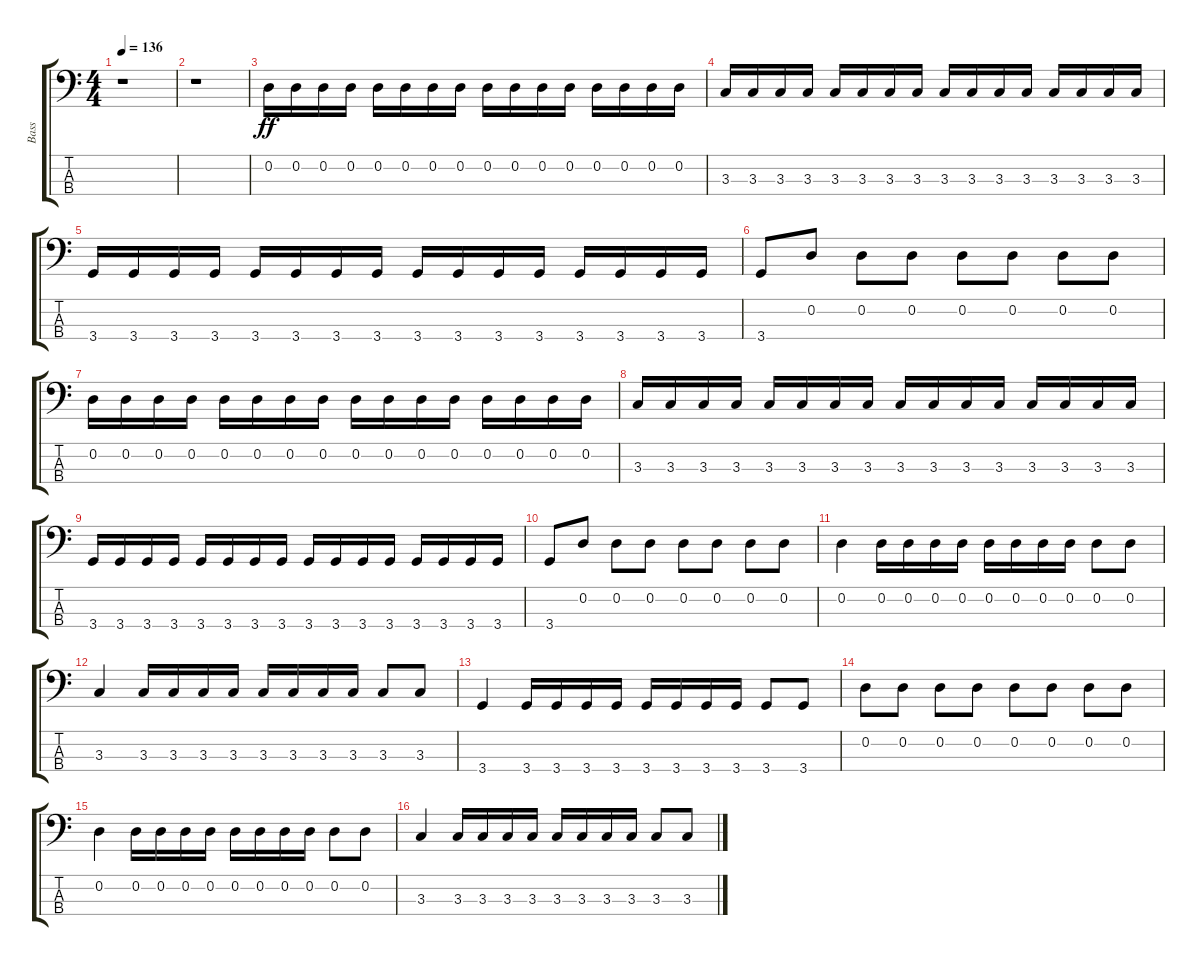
\track ("Bass" "Bass") {instrument electricbassfinger}
\staff {score tabs}
\tuning (G2 D2 A1 E1) {hide}
\ts (4 4)
\tempo 136
\clef f4
\ks c
r.1{dy ff instrument electricbassfinger} |
r.1 |
0.2.16 0.2.16 0.2.16 0.2.16 0.2.16 0.2.16 0.2.16 0.2.16 0.2.16 0.2.16 0.2.16 0.2.16 0.2.16 0.2.16 0.2.16 0.2.16 |
3.3.16 3.3.16 3.3.16 3.3.16 3.3.16 3.3.16 3.3.16 3.3.16 3.3.16 3.3.16 3.3.16 3.3.16 3.3.16 3.3.16 3.3.16 3.3.16 |
3.4.16 3.4.16 3.4.16 3.4.16 3.4.16 3.4.16 3.4.16 3.4.16 3.4.16 3.4.16 3.4.16 3.4.16 3.4.16 3.4.16 3.4.16 3.4.16 |
3.4.8 0.2.8 0.2.8 0.2.8 0.2.8 0.2.8 0.2.8 0.2.8 |
0.2.16 0.2.16 0.2.16 0.2.16 0.2.16 0.2.16 0.2.16 0.2.16 0.2.16 0.2.16 0.2.16 0.2.16 0.2.16 0.2.16 0.2.16 0.2.16 |
3.3.16 3.3.16 3.3.16 3.3.16 3.3.16 3.3.16 3.3.16 3.3.16 3.3.16 3.3.16 3.3.16 3.3.16 3.3.16 3.3.16 3.3.16 3.3.16 |
3.4.16 3.4.16 3.4.16 3.4.16 3.4.16 3.4.16 3.4.16 3.4.16 3.4.16 3.4.16 3.4.16 3.4.16 3.4.16 3.4.16 3.4.16 3.4.16 |
3.4.8 0.2.8 0.2.8 0.2.8 0.2.8 0.2.8 0.2.8 0.2.8 |
0.2.4 0.2.16 0.2.16 0.2.16 0.2.16 0.2.16 0.2.16 0.2.16 0.2.16 0.2.8 0.2.8 |
3.3.4 3.3.16 3.3.16 3.3.16 3.3.16 3.3.16 3.3.16 3.3.16 3.3.16 3.3.8 3.3.8 |
3.4.4 3.4.16 3.4.16 3.4.16 3.4.16 3.4.16 3.4.16 3.4.16 3.4.16 3.4.8 3.4.8 |
0.2.8 0.2.8 0.2.8 0.2.8 0.2.8 0.2.8 0.2.8 0.2.8 |
0.2.4 0.2.16 0.2.16 0.2.16 0.2.16 0.2.16 0.2.16 0.2.16 0.2.16 0.2.8 0.2.8 |
3.3.4 3.3.16 3.3.16 3.3.16 3.3.16 3.3.16 3.3.16 3.3.16 3.3.16 3.3.8 3.3.8
